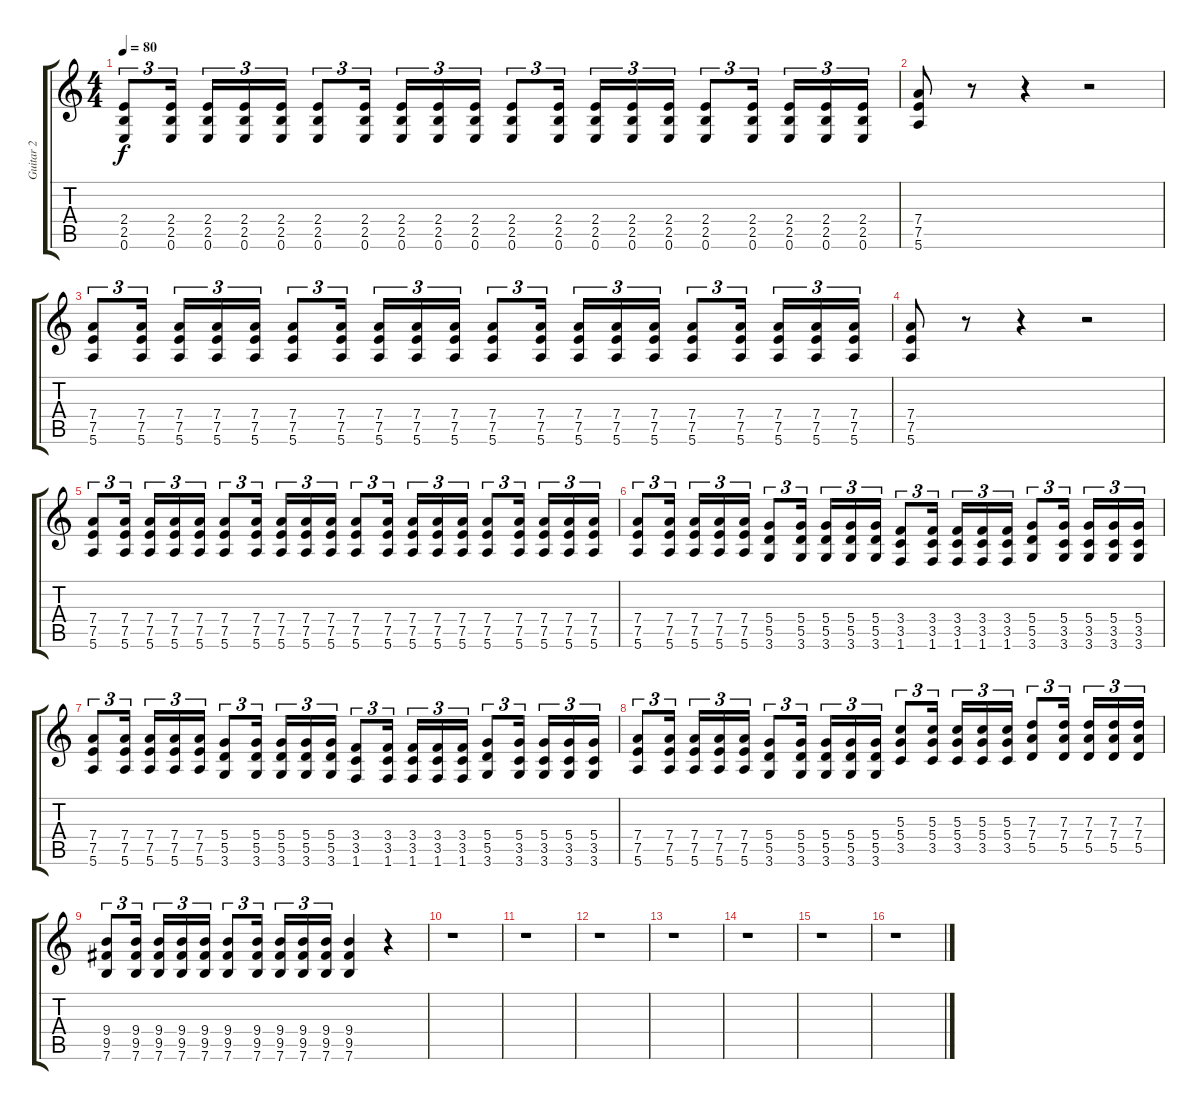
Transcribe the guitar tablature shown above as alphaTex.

\track ("Guitar 2" "Guitar 2") {instrument distortionguitar}
\staff {score tabs}
\tuning (E4 B3 G3 D3 A2 E2) {hide}
\ts (4 4)
\tempo 80
\clef g2
\ks c
(2.4 2.5 0.6).8{tu (3 2) dy f} (2.4 2.5 0.6).16{tu (3 2)} (2.4 2.5 0.6).16{tu (3 2)} (2.4 2.5 0.6).16{tu (3 2)} (2.4 2.5 0.6).16{tu (3 2)} (2.4 2.5 0.6).8{tu (3 2)} (2.4 2.5 0.6).16{tu (3 2)} (2.4 2.5 0.6).16{tu (3 2)} (2.4 2.5 0.6).16{tu (3 2)} (2.4 2.5 0.6).16{tu (3 2)} (2.4 2.5 0.6).8{tu (3 2)} (2.4 2.5 0.6).16{tu (3 2)} (2.4 2.5 0.6).16{tu (3 2)} (2.4 2.5 0.6).16{tu (3 2)} (2.4 2.5 0.6).16{tu (3 2)} (2.4 2.5 0.6).8{tu (3 2)} (2.4 2.5 0.6).16{tu (3 2)} (2.4 2.5 0.6).16{tu (3 2)} (2.4 2.5 0.6).16{tu (3 2)} (2.4 2.5 0.6).16{tu (3 2)} |
(7.4 7.5 5.6).8 r.8 r.4 r.2 |
(7.4 7.5 5.6).8{tu (3 2)} (7.4 7.5 5.6).16{tu (3 2)} (7.4 7.5 5.6).16{tu (3 2)} (7.4 7.5 5.6).16{tu (3 2)} (7.4 7.5 5.6).16{tu (3 2)} (7.4 7.5 5.6).8{tu (3 2)} (7.4 7.5 5.6).16{tu (3 2)} (7.4 7.5 5.6).16{tu (3 2)} (7.4 7.5 5.6).16{tu (3 2)} (7.4 7.5 5.6).16{tu (3 2)} (7.4 7.5 5.6).8{tu (3 2)} (7.4 7.5 5.6).16{tu (3 2)} (7.4 7.5 5.6).16{tu (3 2)} (7.4 7.5 5.6).16{tu (3 2)} (7.4 7.5 5.6).16{tu (3 2)} (7.4 7.5 5.6).8{tu (3 2)} (7.4 7.5 5.6).16{tu (3 2)} (7.4 7.5 5.6).16{tu (3 2)} (7.4 7.5 5.6).16{tu (3 2)} (7.4 7.5 5.6).16{tu (3 2)} |
(7.4 7.5 5.6).8 r.8 r.4 r.2 |
(7.4 7.5 5.6).8{tu (3 2)} (7.4 7.5 5.6).16{tu (3 2)} (7.4 7.5 5.6).16{tu (3 2)} (7.4 7.5 5.6).16{tu (3 2)} (7.4 7.5 5.6).16{tu (3 2)} (7.4 7.5 5.6).8{tu (3 2)} (7.4 7.5 5.6).16{tu (3 2)} (7.4 7.5 5.6).16{tu (3 2)} (7.4 7.5 5.6).16{tu (3 2)} (7.4 7.5 5.6).16{tu (3 2)} (7.4 7.5 5.6).8{tu (3 2)} (7.4 7.5 5.6).16{tu (3 2)} (7.4 7.5 5.6).16{tu (3 2)} (7.4 7.5 5.6).16{tu (3 2)} (7.4 7.5 5.6).16{tu (3 2)} (7.4 7.5 5.6).8{tu (3 2)} (7.4 7.5 5.6).16{tu (3 2)} (7.4 7.5 5.6).16{tu (3 2)} (7.4 7.5 5.6).16{tu (3 2)} (7.4 7.5 5.6).16{tu (3 2)} |
(7.4 7.5 5.6).8{tu (3 2)} (7.4 7.5 5.6).16{tu (3 2)} (7.4 7.5 5.6).16{tu (3 2)} (7.4 7.5 5.6).16{tu (3 2)} (7.4 7.5 5.6).16{tu (3 2)} (5.4 5.5 3.6).8{tu (3 2)} (5.4 5.5 3.6).16{tu (3 2)} (5.4 5.5 3.6).16{tu (3 2)} (5.4 5.5 3.6).16{tu (3 2)} (5.4 5.5 3.6).16{tu (3 2)} (3.4 3.5 1.6).8{tu (3 2)} (3.4 3.5 1.6).16{tu (3 2)} (3.4 3.5 1.6).16{tu (3 2)} (3.4 3.5 1.6).16{tu (3 2)} (3.4 3.5 1.6).16{tu (3 2)} (5.4 5.5 3.6).8{tu (3 2)} (5.4 3.5 3.6).16{tu (3 2)} (5.4 3.5 3.6).16{tu (3 2)} (5.4 3.5 3.6).16{tu (3 2)} (5.4 3.5 3.6).16{tu (3 2)} |
(7.4 7.5 5.6).8{tu (3 2)} (7.4 7.5 5.6).16{tu (3 2)} (7.4 7.5 5.6).16{tu (3 2)} (7.4 7.5 5.6).16{tu (3 2)} (7.4 7.5 5.6).16{tu (3 2)} (5.4 5.5 3.6).8{tu (3 2)} (5.4 5.5 3.6).16{tu (3 2)} (5.4 5.5 3.6).16{tu (3 2)} (5.4 5.5 3.6).16{tu (3 2)} (5.4 5.5 3.6).16{tu (3 2)} (3.4 3.5 1.6).8{tu (3 2)} (3.4 3.5 1.6).16{tu (3 2)} (3.4 3.5 1.6).16{tu (3 2)} (3.4 3.5 1.6).16{tu (3 2)} (3.4 3.5 1.6).16{tu (3 2)} (5.4 5.5 3.6).8{tu (3 2)} (5.4 3.5 3.6).16{tu (3 2)} (5.4 3.5 3.6).16{tu (3 2)} (5.4 3.5 3.6).16{tu (3 2)} (5.4 3.5 3.6).16{tu (3 2)} |
(7.4 7.5 5.6).8{tu (3 2)} (7.4 7.5 5.6).16{tu (3 2)} (7.4 7.5 5.6).16{tu (3 2)} (7.4 7.5 5.6).16{tu (3 2)} (7.4 7.5 5.6).16{tu (3 2)} (5.4 5.5 3.6).8{tu (3 2)} (5.4 5.5 3.6).16{tu (3 2)} (5.4 5.5 3.6).16{tu (3 2)} (5.4 5.5 3.6).16{tu (3 2)} (5.4 5.5 3.6).16{tu (3 2)} (5.3 5.4 3.5).8{tu (3 2)} (5.3 5.4 3.5).16{tu (3 2)} (5.3 5.4 3.5).16{tu (3 2)} (5.3 5.4 3.5).16{tu (3 2)} (5.3 5.4 3.5).16{tu (3 2)} (7.3 7.4 5.5).8{tu (3 2)} (7.3 7.4 5.5).16{tu (3 2)} (7.3 7.4 5.5).16{tu (3 2)} (7.3 7.4 5.5).16{tu (3 2)} (7.3 7.4 5.5).16{tu (3 2)} |
(9.4 9.5 7.6).8{tu (3 2)} (9.4 9.5 7.6).16{tu (3 2)} (9.4 9.5 7.6).16{tu (3 2)} (9.4 9.5 7.6).16{tu (3 2)} (9.4 9.5 7.6).16{tu (3 2)} (9.4 9.5 7.6).8{tu (3 2)} (9.4 9.5 7.6).16{tu (3 2)} (9.4 9.5 7.6).16{tu (3 2)} (9.4 9.5 7.6).16{tu (3 2)} (9.4 9.5 7.6).16{tu (3 2)} (9.4 9.5 7.6).4 r.4 |
r.1 |
r.1 |
r.1 |
r.1 |
r.1 |
r.1 |
r.1
